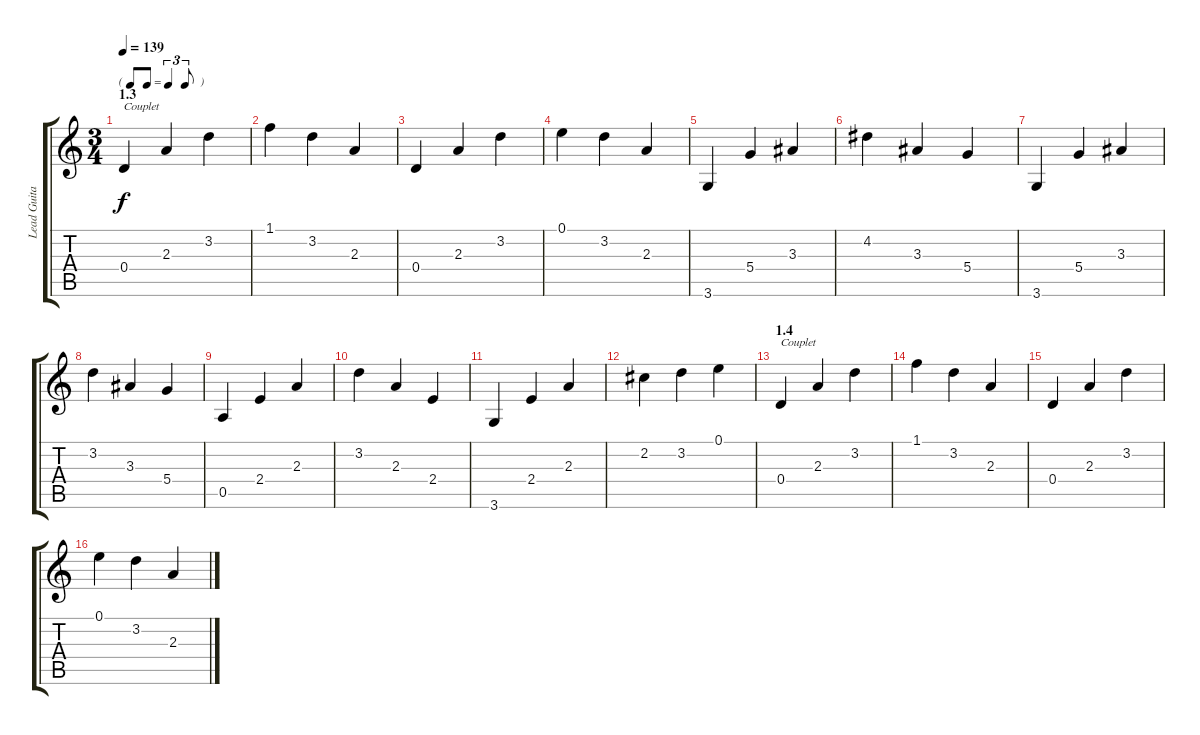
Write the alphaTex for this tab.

\track ("Lead Guitar" "Lead Guita") {instrument electricguitarjazz}
\staff {score tabs}
\tuning (E4 B3 G3 D3 A2 E2) {hide}
\ts (3 4)
\tf triplet8th
\section ("" "1.3")
\tempo 139
\clef g2
\ks c
0.4.4{txt "Couplet" dy f} 2.3.4 3.2.4 |
1.1.4 3.2.4 2.3.4 |
0.4.4 2.3.4 3.2.4 |
0.1.4 3.2.4 2.3.4 |
3.6.4 5.4.4 3.3.4 |
4.2.4 3.3.4 5.4.4 |
3.6.4 5.4.4 3.3.4 |
3.2.4 3.3.4 5.4.4 |
0.5.4 2.4.4 2.3.4 |
3.2.4 2.3.4 2.4.4 |
3.6.4 2.4.4 2.3.4 |
2.2.4 3.2.4 0.1.4 |
\section ("" "1.4")
0.4.4{txt "Couplet"} 2.3.4 3.2.4 |
1.1.4 3.2.4 2.3.4 |
0.4.4 2.3.4 3.2.4 |
0.1.4 3.2.4 2.3.4
